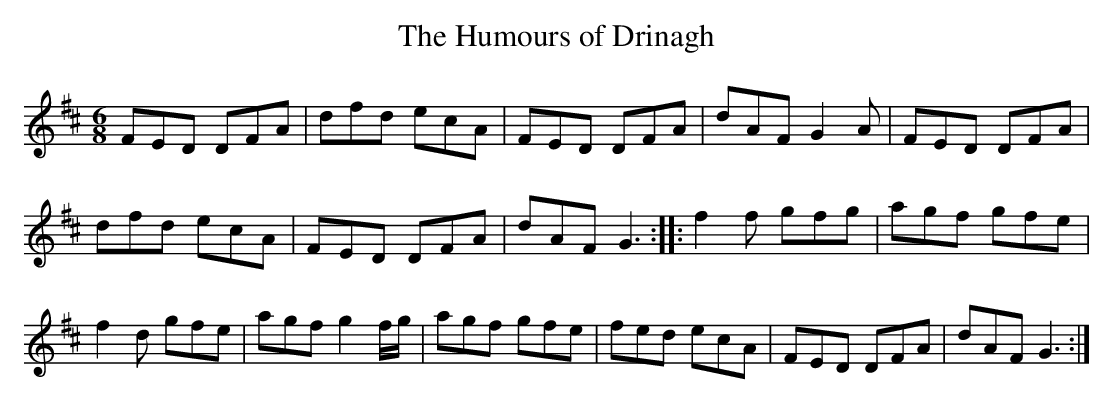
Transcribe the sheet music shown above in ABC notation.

X:1
T:The Humours of Drinagh
M:6/8
L:1/8
K:D
FED DFA|dfd ecA|FED DFA|dAF G2A|FED DFA|!
dfd ecA|FED DFA|dAF G3:||:f2f gfg|agf gfe|!
f2d gfe|agf g2 f/2g/2|agf gfe|fed ecA|FED DFA|dAF G3:|
